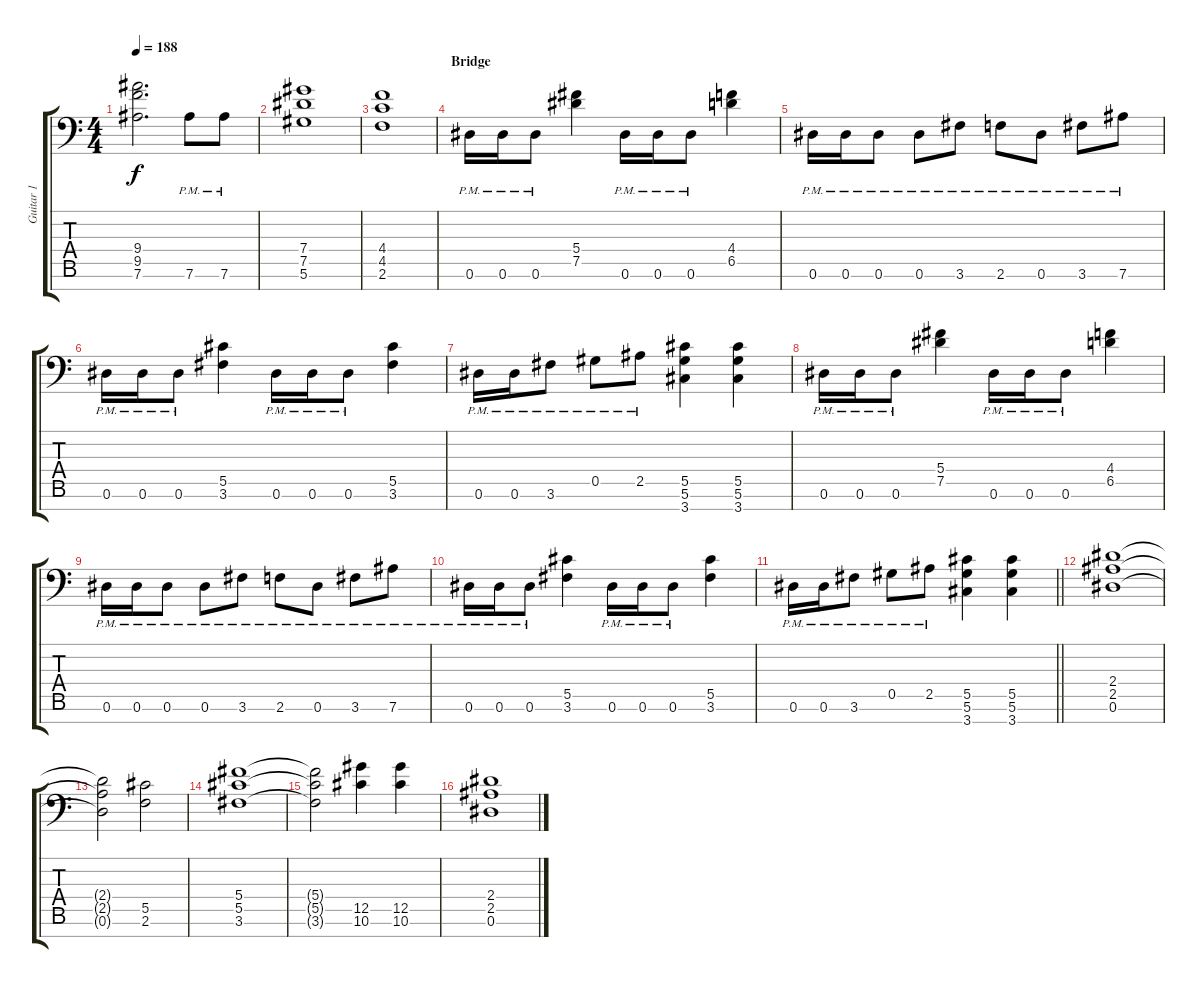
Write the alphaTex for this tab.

\track ("Guitar 1" "Guitar 1") {instrument distortionguitar}
\staff {score tabs}
\tuning (Eb4 Bb3 Gb3 Db3 Ab2 Eb2 Bb1) {hide}
\ts (4 4)
\tempo 188
\clef f4
\ks c
(9.4 9.5 7.6).2{d dy f} 7.6{pm}.8 7.6{pm}.8 |
(7.4 7.5 5.6).1 |
(4.4 4.5 2.6).1 |
\section ("" "Bridge")
0.6{pm}.16 0.6{pm}.16 0.6{pm}.8 (5.4 7.5).4 0.6{pm}.16 0.6{pm}.16 0.6{pm}.8 (4.4 6.5).4 |
0.6{pm}.16 0.6{pm}.16 0.6{pm}.8 0.6{pm}.8 3.6{pm}.8 2.6{pm}.8 0.6{pm}.8 3.6{pm}.8 7.6{pm}.8 |
0.6{pm}.16 0.6{pm}.16 0.6{pm}.8 (5.5 3.6).4 0.6{pm}.16 0.6{pm}.16 0.6{pm}.8 (5.5 3.6).4 |
0.6{pm}.16 0.6{pm}.16 3.6{pm}.8 0.5{pm}.8 2.5{pm}.8 (5.5 5.6 3.7).4 (5.5 5.6 3.7).4 |
0.6{pm}.16 0.6{pm}.16 0.6{pm}.8 (5.4 7.5).4 0.6{pm}.16 0.6{pm}.16 0.6{pm}.8 (4.4 6.5).4 |
0.6{pm}.16 0.6{pm}.16 0.6{pm}.8 0.6{pm}.8 3.6{pm}.8 2.6{pm}.8 0.6{pm}.8 3.6{pm}.8 7.6{pm}.8 |
0.6{pm}.16 0.6{pm}.16 0.6{pm}.8 (5.5 3.6).4 0.6{pm}.16 0.6{pm}.16 0.6{pm}.8 (5.5 3.6).4 |
\barLineRight lightlight
0.6{pm}.16 0.6{pm}.16 3.6{pm}.8 0.5{pm}.8 2.5{pm}.8 (5.5 5.6 3.7).4 (5.5 5.6 3.7).4 |
(2.4 2.5 0.6).1 |
(2.4{t} 2.5{t} 0.6{t}).2 (5.5 2.6).2 |
(5.4 5.5 3.6).1 |
(5.4{t} 5.5{t} 3.6{t}).2 (12.5 10.6).4 (12.5 10.6).4 |
(2.4 2.5 0.6).1
